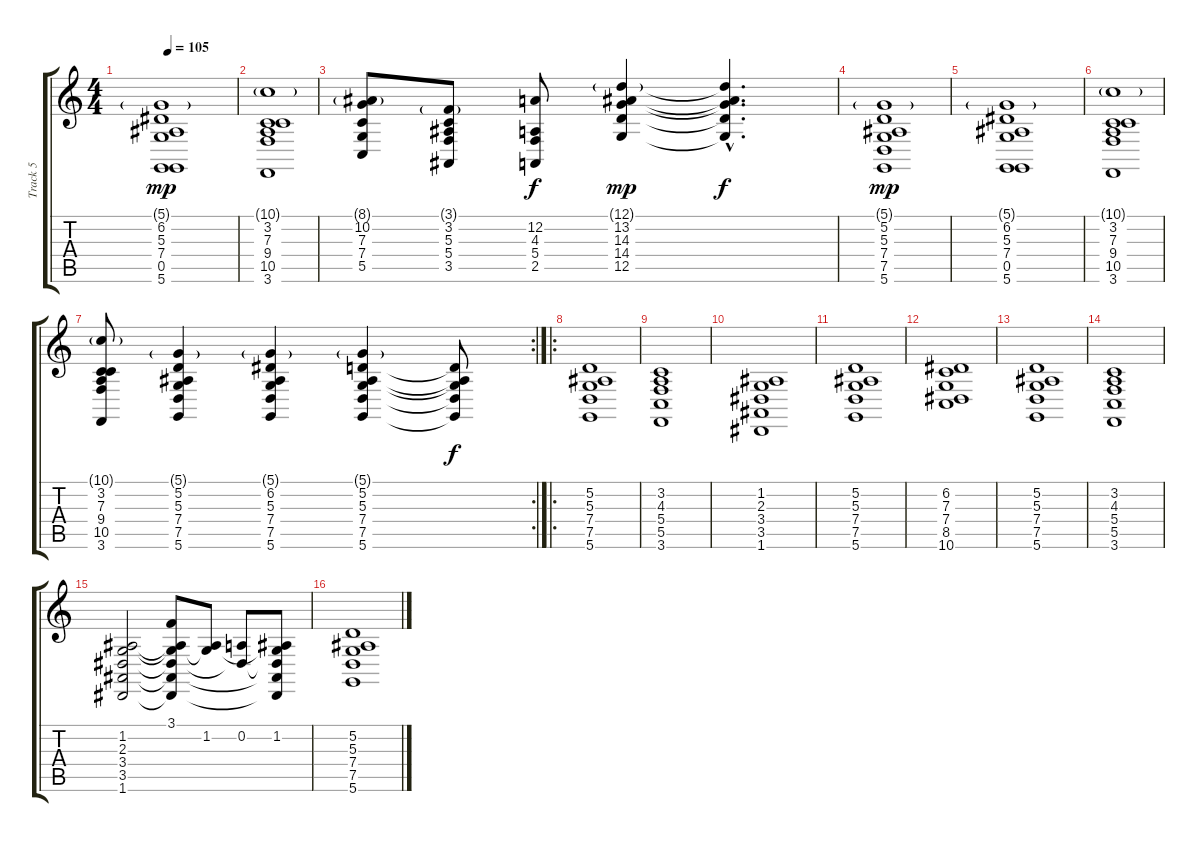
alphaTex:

\track ("Track 5" "Track 5") {instrument lead3calliope}
\staff {score tabs}
\tuning (D4 A3 F3 C3 G2 D2) {hide}
\ts (4 4)
\tempo 105
\clef g2
\ks c
(5.1{g} 6.2 5.3 7.4 0.5 5.6).1{dy mp} |
(10.1{g} 3.2 7.3 9.4 10.5 3.6).1 |
(8.1{g} 10.2 7.3 7.4 5.5).8 (3.1{g} 3.2 5.3 5.4 3.5).8 (12.2 4.3 5.4 2.5).8{dy f} (12.1{g} 13.2 14.3 14.4 12.5).4{dy mp} (12.1{hac t} 13.2{hac t} 14.3{hac t} 14.4{hac t} 12.5{hac t}).4{d dy f} |
(5.1{g} 5.2 5.3 7.4 7.5 5.6).1{dy mp} |
(5.1{g} 6.2 5.3 7.4 0.5 5.6).1 |
(10.1{g} 3.2 7.3 9.4 10.5 3.6).1 |
\rc 2
(10.1{g} 3.2 7.3 9.4 10.5 3.6).8 (5.1{g} 5.2 5.3 7.4 7.5 5.6).4 (5.1{g} 6.2 5.3 7.4 7.5 5.6).4 (5.1{g} 5.2 5.3 7.4 7.5 5.6).4 (5.2{t} 5.3{t} 7.4{t} 7.5{t} 5.6{t}).8{dy f} |
\ro
(5.2 5.3 7.4 7.5 5.6).1 |
(3.2 4.3 5.4 5.5 3.6).1 |
(1.2 2.3 3.4 3.5 1.6).1 |
(5.2 5.3 7.4 7.5 5.6).1 |
(6.2 7.3 7.4 8.5 10.6).1 |
(5.2 5.3 7.4 7.5 5.6).1 |
(3.2 4.3 5.4 5.5 3.6).1 |
(1.2 2.3 3.4 3.5 1.6).2 (3.1 1.2{t} 2.3{t} 3.4{t} 3.5{t} 1.6{t}).8{instrument fx4atmosphere} (1.2 2.3{t}).8 (0.2 3.4{t}).8 (1.2 2.3{t} 3.4{t} 3.5{t} 1.6{t}).8 |
(5.2 5.3 7.4 7.5 5.6).1{instrument lead3calliope}
